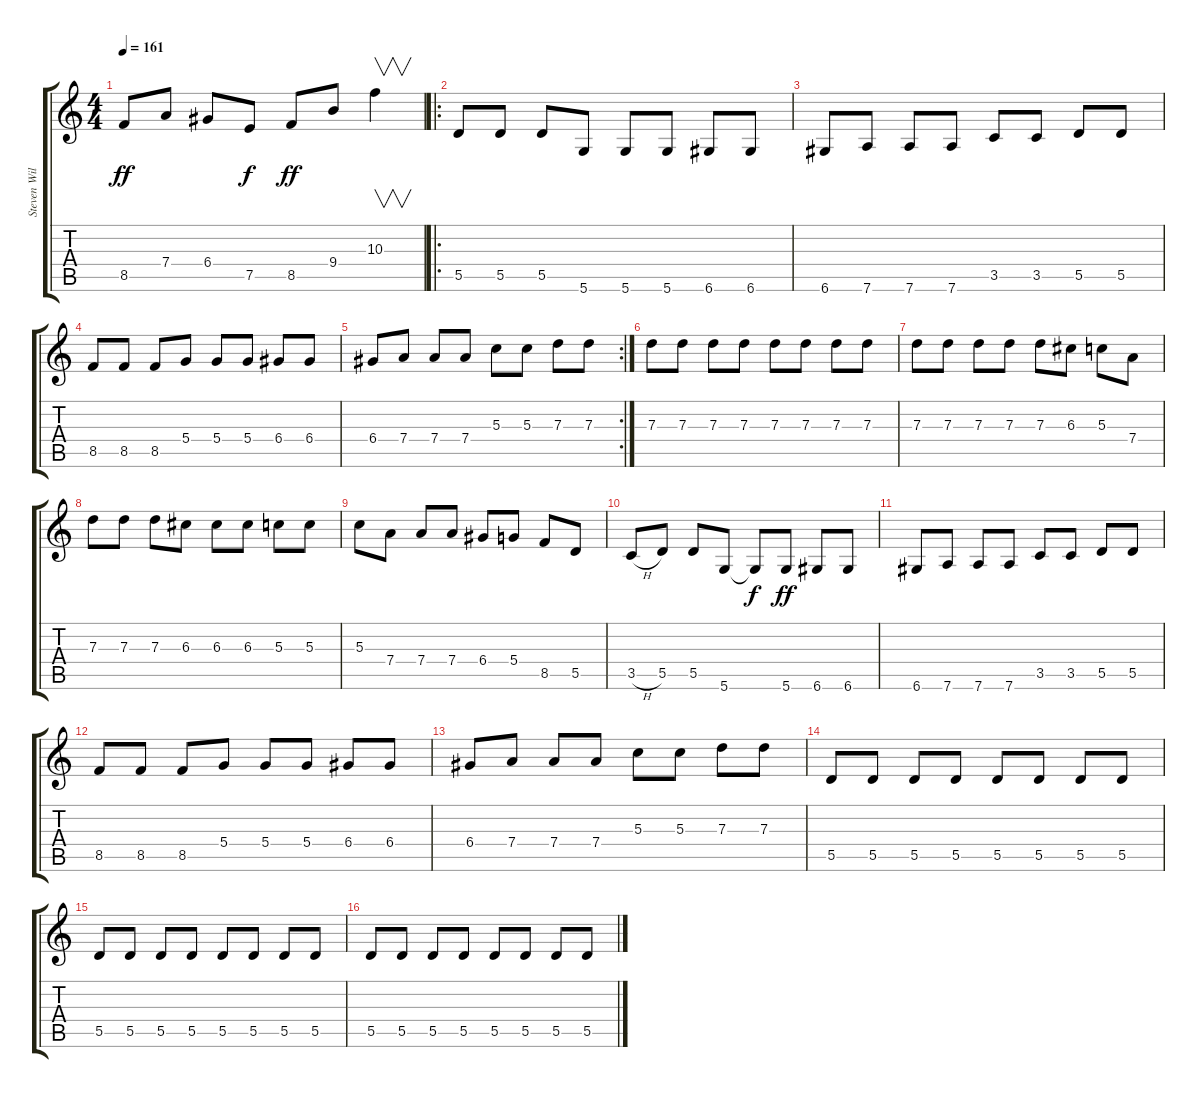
\track ("Steven Wilson (Guitar 3)" "Steven Wil") {instrument electricguitarclean}
\staff {score tabs}
\tuning (E4 B3 G3 D3 A2 D2) {hide}
\ts (4 4)
\tempo 161
\clef g2
\ks c
8.5.8{dy ff} 7.4.8 6.4.8 7.5.8{dy f} 8.5.8{dy ff} 9.4.8 10.3.4{v} |
\ro
5.5.8 5.5.8 5.5.8 5.6.8 5.6.8 5.6.8 6.6.8 6.6.8 |
6.6.8 7.6.8 7.6.8 7.6.8 3.5.8 3.5.8 5.5.8 5.5.8 |
8.5.8 8.5.8 8.5.8 5.4.8 5.4.8 5.4.8 6.4.8 6.4.8 |
\rc 2
6.4.8 7.4.8 7.4.8 7.4.8 5.3.8 5.3.8 7.3.8 7.3.8 |
7.3.8 7.3.8 7.3.8 7.3.8 7.3.8 7.3.8 7.3.8 7.3.8 |
7.3.8 7.3.8 7.3.8 7.3.8 7.3.8 6.3.8 5.3.8 7.4.8 |
7.3.8 7.3.8 7.3.8 6.3.8 6.3.8 6.3.8 5.3.8 5.3.8 |
5.3.8 7.4.8 7.4.8 7.4.8 6.4.8 5.4.8 8.5.8 5.5.8 |
3.5{h}.8 5.5.8 5.5.8 5.6.8 5.6{t}.8{dy f} 5.6.8{dy ff} 6.6.8 6.6.8 |
6.6.8 7.6.8 7.6.8 7.6.8 3.5.8 3.5.8 5.5.8 5.5.8 |
8.5.8 8.5.8 8.5.8 5.4.8 5.4.8 5.4.8 6.4.8 6.4.8 |
6.4.8 7.4.8 7.4.8 7.4.8 5.3.8 5.3.8 7.3.8 7.3.8 |
5.5.8 5.5.8 5.5.8 5.5.8 5.5.8 5.5.8 5.5.8 5.5.8 |
5.5.8 5.5.8 5.5.8 5.5.8 5.5.8 5.5.8 5.5.8 5.5.8 |
5.5.8 5.5.8 5.5.8 5.5.8 5.5.8 5.5.8 5.5.8 5.5.8
